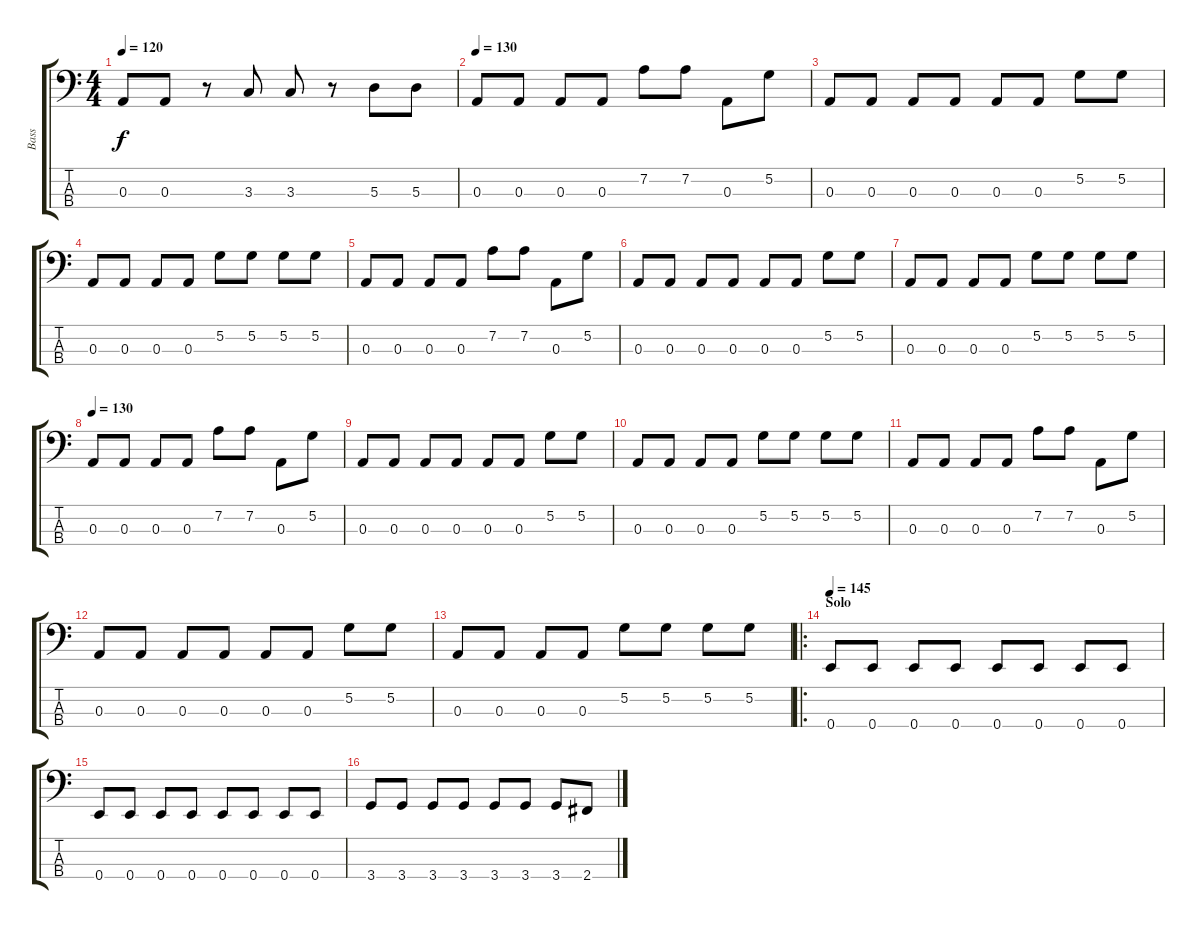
\track ("Bass" "Bass") {instrument electricbassfinger}
\staff {score tabs}
\tuning (G2 D2 A1 E1) {hide}
\ts (4 4)
\tempo 120
\clef f4
\ks c
0.3.8{dy f} 0.3.8 r.8 3.3.8 3.3.8 r.8 5.3.8 5.3.8 |
\tempo 130
0.3.8 0.3.8 0.3.8 0.3.8 7.2.8 7.2.8 0.3.8 5.2.8 |
0.3.8 0.3.8 0.3.8 0.3.8 0.3.8 0.3.8 5.2.8 5.2.8 |
0.3.8 0.3.8 0.3.8 0.3.8 5.2.8 5.2.8 5.2.8 5.2.8 |
0.3.8 0.3.8 0.3.8 0.3.8 7.2.8 7.2.8 0.3.8 5.2.8 |
0.3.8 0.3.8 0.3.8 0.3.8 0.3.8 0.3.8 5.2.8 5.2.8 |
0.3.8 0.3.8 0.3.8 0.3.8 5.2.8 5.2.8 5.2.8 5.2.8 |
\tempo 130
0.3.8 0.3.8 0.3.8 0.3.8 7.2.8 7.2.8 0.3.8 5.2.8 |
0.3.8 0.3.8 0.3.8 0.3.8 0.3.8 0.3.8 5.2.8 5.2.8 |
0.3.8 0.3.8 0.3.8 0.3.8 5.2.8 5.2.8 5.2.8 5.2.8 |
0.3.8 0.3.8 0.3.8 0.3.8 7.2.8 7.2.8 0.3.8 5.2.8 |
0.3.8 0.3.8 0.3.8 0.3.8 0.3.8 0.3.8 5.2.8 5.2.8 |
0.3.8 0.3.8 0.3.8 0.3.8 5.2.8 5.2.8 5.2.8 5.2.8 |
\ro
\section ("" "Solo ")
\tempo 145
0.4.8 0.4.8 0.4.8 0.4.8 0.4.8 0.4.8 0.4.8 0.4.8 |
0.4.8 0.4.8 0.4.8 0.4.8 0.4.8 0.4.8 0.4.8 0.4.8 |
3.4.8 3.4.8 3.4.8 3.4.8 3.4.8 3.4.8 3.4.8 2.4.8
